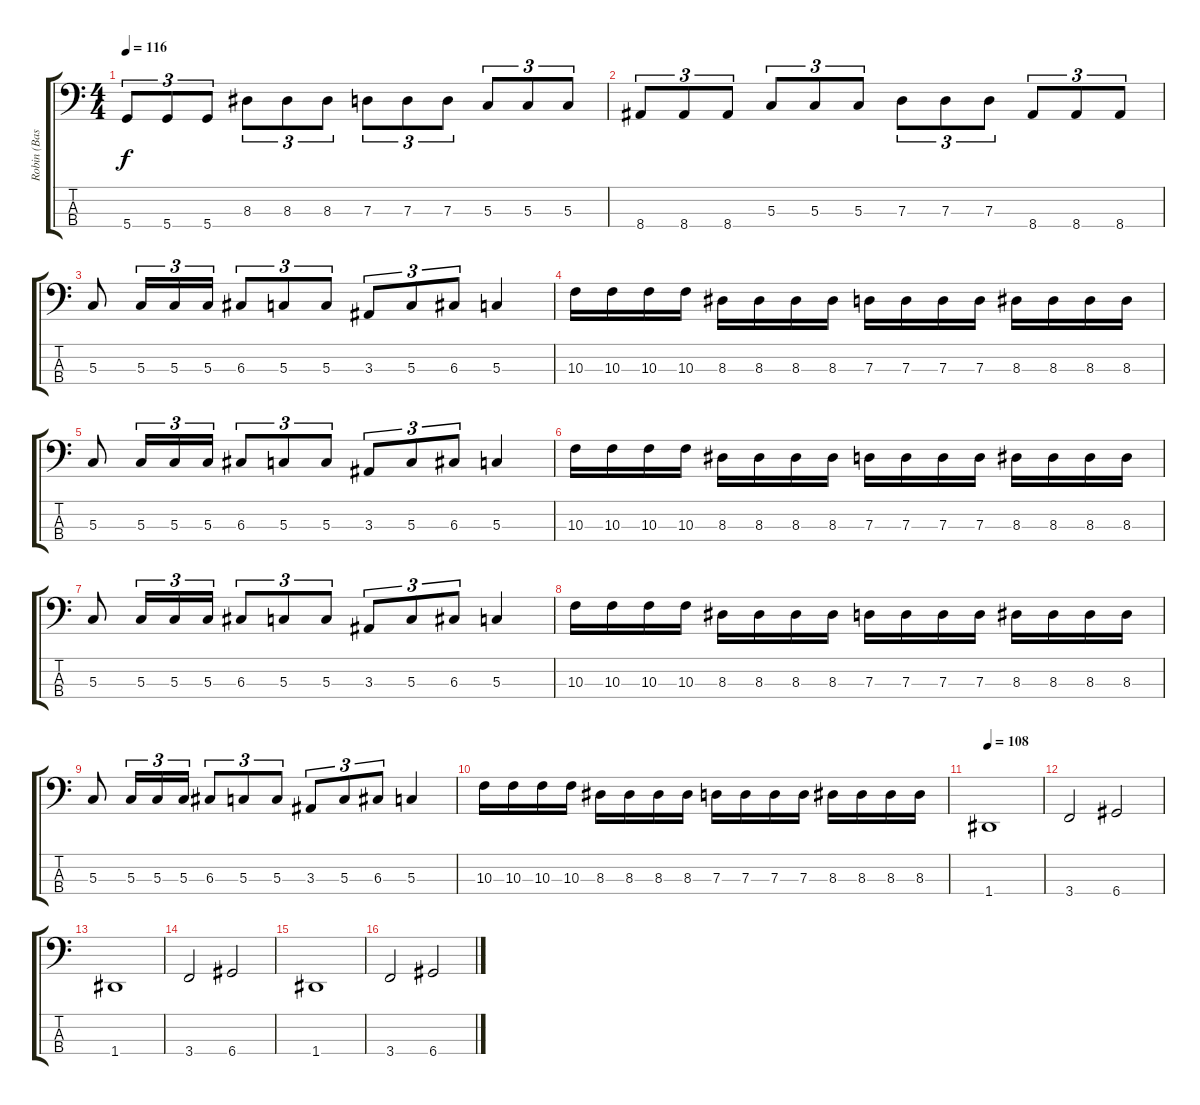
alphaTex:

\track ("Robin (Bass)" "Robin (Bas") {instrument electricbassfinger}
\staff {score tabs}
\tuning (F2 C2 G1 D1) {hide}
\ts (4 4)
\tempo 116
\clef f4
\ks c
5.4.8{tu (3 2) dy f} 5.4.8{tu (3 2)} 5.4.8{tu (3 2)} 8.3.8{tu (3 2)} 8.3.8{tu (3 2)} 8.3.8{tu (3 2)} 7.3.8{tu (3 2)} 7.3.8{tu (3 2)} 7.3.8{tu (3 2)} 5.3.8{tu (3 2)} 5.3.8{tu (3 2)} 5.3.8{tu (3 2)} |
8.4.8{tu (3 2)} 8.4.8{tu (3 2)} 8.4.8{tu (3 2)} 5.3.8{tu (3 2)} 5.3.8{tu (3 2)} 5.3.8{tu (3 2)} 7.3.8{tu (3 2)} 7.3.8{tu (3 2)} 7.3.8{tu (3 2)} 8.4.8{tu (3 2)} 8.4.8{tu (3 2)} 8.4.8{tu (3 2)} |
5.3.8 5.3.16{tu (3 2)} 5.3.16{tu (3 2)} 5.3.16{tu (3 2)} 6.3.8{tu (3 2)} 5.3.8{tu (3 2)} 5.3.8{tu (3 2)} 3.3.8{tu (3 2)} 5.3.8{tu (3 2)} 6.3.8{tu (3 2)} 5.3.4 |
10.3.16 10.3.16 10.3.16 10.3.16 8.3.16 8.3.16 8.3.16 8.3.16 7.3.16 7.3.16 7.3.16 7.3.16 8.3.16 8.3.16 8.3.16 8.3.16 |
5.3.8 5.3.16{tu (3 2)} 5.3.16{tu (3 2)} 5.3.16{tu (3 2)} 6.3.8{tu (3 2)} 5.3.8{tu (3 2)} 5.3.8{tu (3 2)} 3.3.8{tu (3 2)} 5.3.8{tu (3 2)} 6.3.8{tu (3 2)} 5.3.4 |
10.3.16 10.3.16 10.3.16 10.3.16 8.3.16 8.3.16 8.3.16 8.3.16 7.3.16 7.3.16 7.3.16 7.3.16 8.3.16 8.3.16 8.3.16 8.3.16 |
5.3.8 5.3.16{tu (3 2)} 5.3.16{tu (3 2)} 5.3.16{tu (3 2)} 6.3.8{tu (3 2)} 5.3.8{tu (3 2)} 5.3.8{tu (3 2)} 3.3.8{tu (3 2)} 5.3.8{tu (3 2)} 6.3.8{tu (3 2)} 5.3.4 |
10.3.16 10.3.16 10.3.16 10.3.16 8.3.16 8.3.16 8.3.16 8.3.16 7.3.16 7.3.16 7.3.16 7.3.16 8.3.16 8.3.16 8.3.16 8.3.16 |
5.3.8 5.3.16{tu (3 2)} 5.3.16{tu (3 2)} 5.3.16{tu (3 2)} 6.3.8{tu (3 2)} 5.3.8{tu (3 2)} 5.3.8{tu (3 2)} 3.3.8{tu (3 2)} 5.3.8{tu (3 2)} 6.3.8{tu (3 2)} 5.3.4 |
10.3.16 10.3.16 10.3.16 10.3.16 8.3.16 8.3.16 8.3.16 8.3.16 7.3.16 7.3.16 7.3.16 7.3.16 8.3.16 8.3.16 8.3.16 8.3.16 |
\tempo 108
1.4.1 |
3.4.2 6.4.2 |
1.4.1 |
3.4.2 6.4.2 |
1.4.1 |
3.4.2 6.4.2
